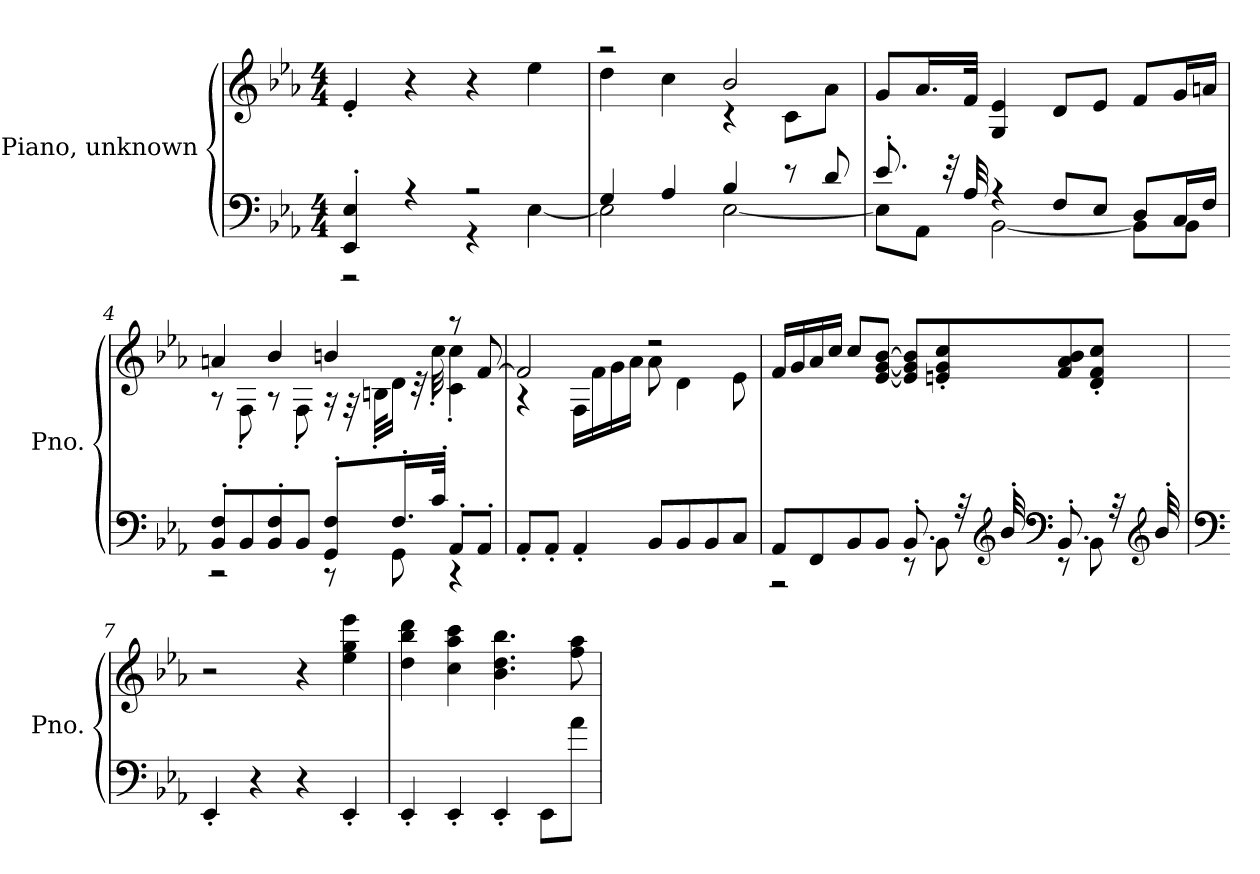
**kern	**kern
*part1	*part1
*staff2	*staff1
*I"Piano, unknown	*
*I'Pno.	*
*clefF4	*clefG2
*k[b-e-a-]	*k[b-e-a-]
*M4/4	*M4/4
*MM120	*MM120
=1	=1
*^	*
4EE-/' 4E-/'	2r	4e-'/
4r	.	4r
2r	4r	4r
.	[4E-\	4ee-\
=2	=2	=2
*	*	*^
4G/	2E-\]	2r	4dd\
4A-/	.	.	4cc\
4B-/	[2E-\	2b-/	4r
8r	.	.	8c\L
8d/	.	.	8a-\J
*	*	*v	*v
=3	=3	=3
8.e-'/	8E-\L]	8g/L
.	8AA-\J	16.a-/L
32r	.	.
32A-/	.	32f/JJk
4r	[2BB-\	4G/ 4e-/
8F/L	.	8d/L
8E-/J	.	8e-/J
8D/L	8BB-\L]	8f/L
16C/L	8BB-\J	16g/L
16F/JJ	.	16an/JJ
=4	=4	=4
*	*	*^
8BB-/' 8F/'L	2r	4an/	8r
8BB-/	.	.	8F'\
8BB-/' 8F/'	.	4b-/	8r
8BB-/J	.	.	8F'\
8GG/' 8F/'L	8r	4bn/	16r
.	.	.	32r
.	.	.	32Bn'\KLL
16.F'/L	8GG\	.	16d\JJ
.	.	.	32r
32c'/JJk	.	.	32cc'\
8AA-'/L	4r	8r	4c\' 4cc\'
8AA-'/J	.	[8f/	.
*v	*v	*	*
!!LO:LB:g=z	!!
=5	=5	=5
8AA-'/L	2f/]	4r
8AA-'/J	.	.
4AA-'/	.	16F\LL
.	.	16f\
.	.	16g\
.	.	16a-\JJ
8BB-/L	2r	8a-\
8BB-/	.	4d\
8BB-/	.	.
8C/J	.	8e-\
*	*v	*v
=6	=6
*^	*
8AA-/L	2r	16f/LL
.	.	16g/
8FF/	.	16a-/
.	.	16cc/JJ
8BB-/	.	8cc/L
8BB-/J	.	[8e-/ [8g/ [8b-/J
8.BB-'/	8r	8e-/] 8g/] 8b-/]L
.	8BB-\	8en/' 8g/' 8cc/'
32r	.	.
*clefG2	*	*
32b-'/	.	.
*clefF4	*	*
8.BB-'/	8r	8f/ 8a-/ 8b-/
.	8BB-\	8d/' 8f/' 8cc/'J
32r	.	.
*clefG2	*	*
32b-'/	.	.
*v	*v	*
=7	=7
*clefF4	*
4EE-'/	2r
4r	.
4r	4r
4EE-'/	4ee-\ 4gg\ 4eee-\
!!LO:LB:g=z
=8	=8
4EE-'/	4dd\ 4bb-\ 4ddd\
4EE-'/	4cc\ 4aa-\ 4ccc\
4EE-'/	4.b-\ 4.dd\ 4.bb-\
8EE-\L	.
8a-\J	8ff\ 8aa-\
=	=
*-	*-
